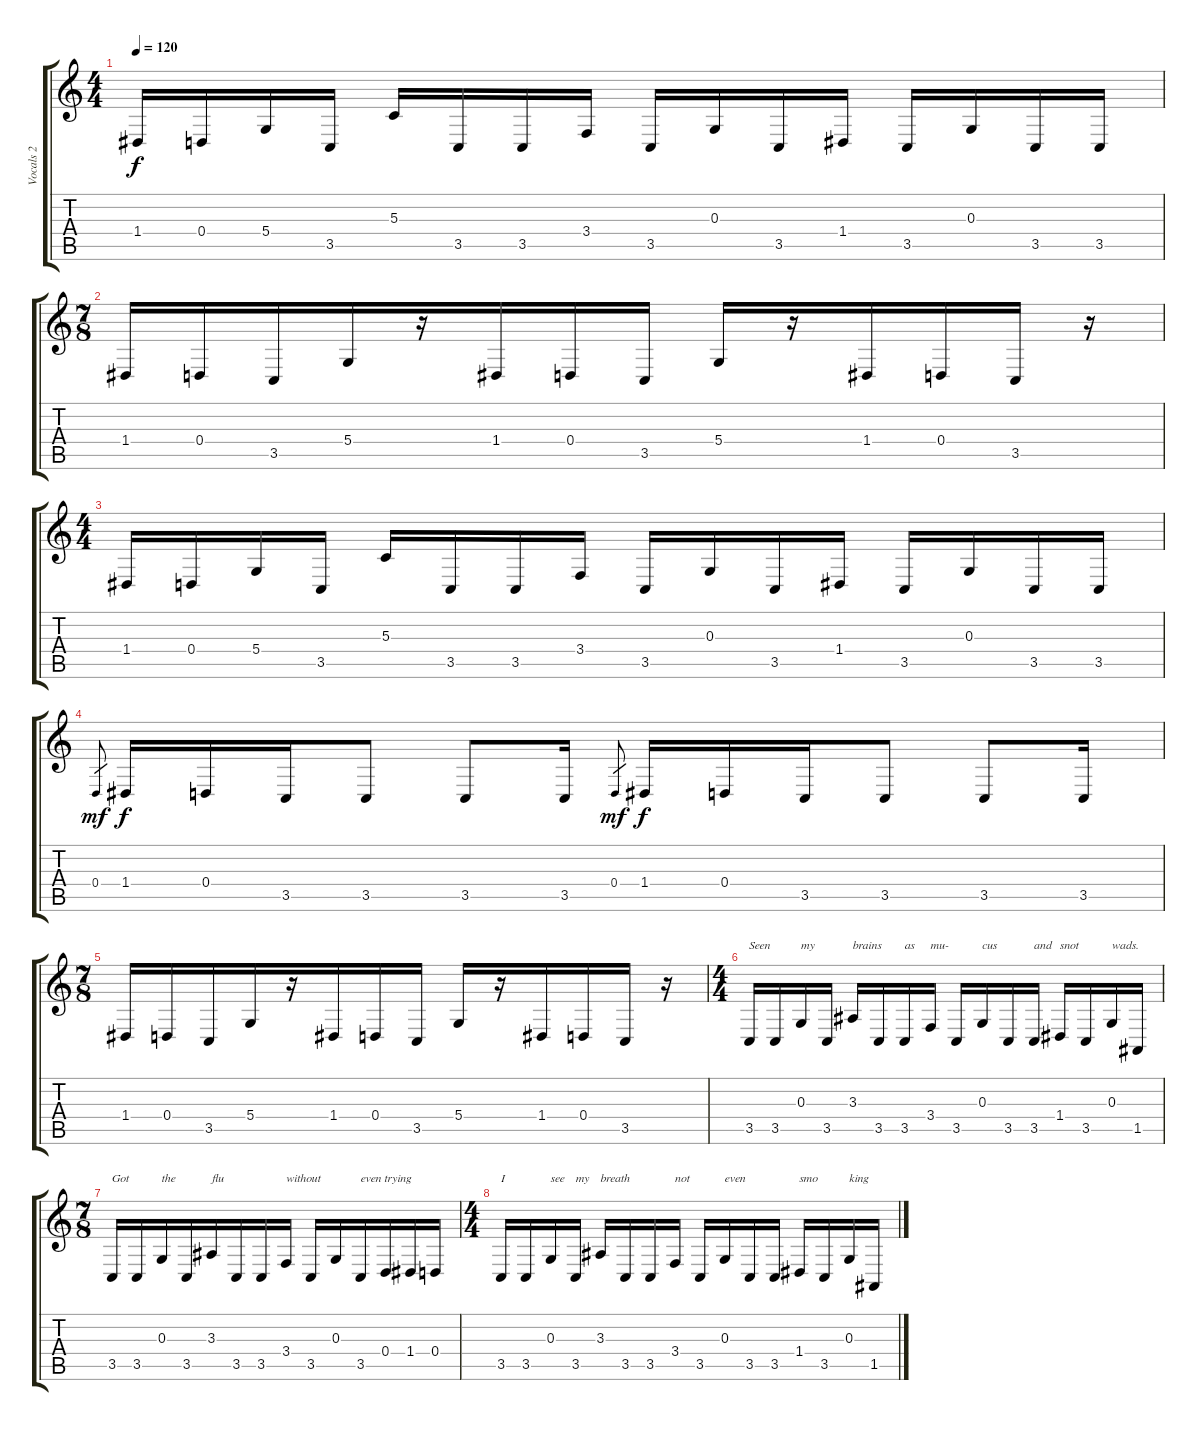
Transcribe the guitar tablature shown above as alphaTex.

\track ("Vocals 2" "Vocals 2") {instrument acousticgrandpiano}
\staff {score tabs}
\tuning (E4 B3 G3 D3 A2 E2) {hide}
\ts (4 4)
\tempo 120
\clef g2
\ks c
1.4.16{dy f} 0.4.16 5.4.16 3.5.16 5.3.16 3.5.16 3.5.16 3.4.16 3.5.16 0.3.16 3.5.16 1.4.16 3.5.16 0.3.16 3.5.16 3.5.16 |
\ts (7 8)
1.4.16 0.4.16 3.5.16 5.4.16 r.16 1.4.16 0.4.16 3.5.16 5.4.16 r.16 1.4.16 0.4.16 3.5.16 r.16 |
\ts (4 4)
1.4.16 0.4.16 5.4.16 3.5.16 5.3.16 3.5.16 3.5.16 3.4.16 3.5.16 0.3.16 3.5.16 1.4.16 3.5.16 0.3.16 3.5.16 3.5.16 |
0.4.8{gr dy mf} 1.4.16{dy f} 0.4.16 3.5.16 3.5.8 3.5.8 3.5.16 0.4.8{gr dy mf} 1.4.16{dy f} 0.4.16 3.5.16 3.5.8 3.5.8 3.5.16 |
\ts (7 8)
1.4.16 0.4.16 3.5.16 5.4.16 r.16 1.4.16 0.4.16 3.5.16 5.4.16 r.16 1.4.16 0.4.16 3.5.16 r.16 |
\ts (4 4)
3.5.16{txt "Seen"} 3.5.16 0.3.16{txt "my"} 3.5.16 3.3.16{txt "brains"} 3.5.16 3.5.16{txt "as"} 3.4.16{txt "mu-"} 3.5.16 0.3.16{txt "cus"} 3.5.16 3.5.16{txt "and"} 1.4.16{txt "snot"} 3.5.16 0.3.16{txt "wads."} 1.5.16 |
\ts (7 8)
3.5.16{txt "Got"} 3.5.16 0.3.16{txt "the"} 3.5.16 3.3.16{txt "flu"} 3.5.16 3.5.16 3.4.16{txt "without"} 3.5.16 0.3.16 3.5.16{txt "even trying"} 0.4.16 1.4.16 0.4.16 |
\ts (4 4)
3.5.16{txt "I "} 3.5.16 0.3.16{txt "see"} 3.5.16{txt "my"} 3.3.16{txt "breath"} 3.5.16 3.5.16 3.4.16{txt "not"} 3.5.16 0.3.16{txt "even"} 3.5.16 3.5.16 1.4.16{txt "smo"} 3.5.16 0.3.16{txt "king"} 1.5.16
